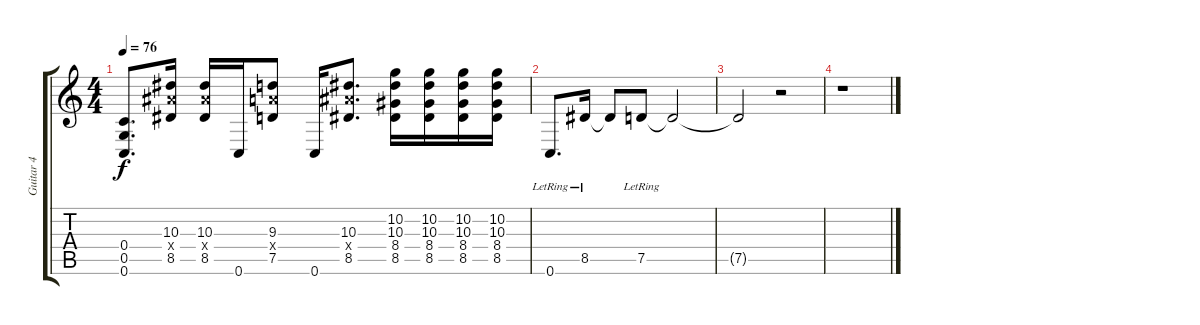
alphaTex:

\track ("Guitar 4" "Guitar 4") {instrument distortionguitar}
\staff {score tabs}
\tuning (D4 A3 F3 C3 G2 C2) {hide}
\ts (4 4)
\tempo 76
\clef g2
\ks c
(0.4 0.5 0.6).8{d dy f} (10.3 10.4{x} 8.5).16 (10.3 10.4{x} 8.5).16 0.6.16 (9.3 9.4{x} 7.5).8 0.6.16 (10.3 10.4{x} 8.5).8{d} (10.2 10.3 8.4 8.5).16 (10.2 10.3 8.4 8.5).16 (10.2 10.3 8.4 8.5).16 (10.2 10.3 8.4 8.5).16 |
0.6{lr}.8{d} 8.5{lr}.16 8.5{t}.8 7.5{lr}.8 7.5{t}.2 |
7.5{t}.2 r.2 |
r.1
